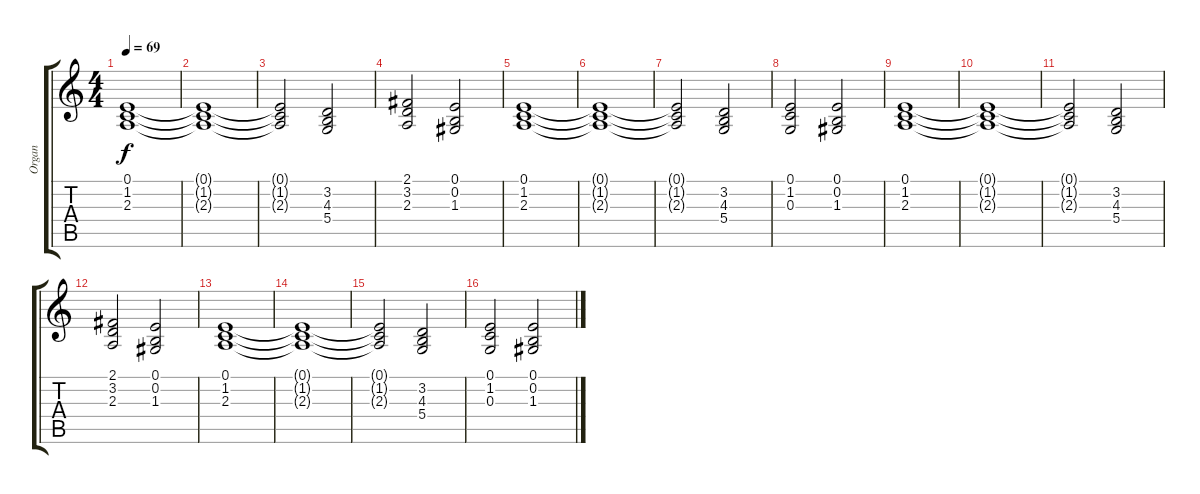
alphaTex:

\track ("Organ" "Organ") {instrument drawbarorgan}
\staff {score tabs}
\tuning (E4 B3 G3 D3 A2 E2) {hide}
\ts (4 4)
\tempo 69
\clef g2
\ks c
(0.1 1.2 2.3).1{dy f} |
(0.1{t} 1.2{t} 2.3{t}).1 |
(0.1{t} 1.2{t} 2.3{t}).2 (3.2 4.3 5.4).2 |
(2.1 3.2 2.3).2 (0.1 0.2 1.3).2 |
(0.1 1.2 2.3).1 |
(0.1{t} 1.2{t} 2.3{t}).1 |
(0.1{t} 1.2{t} 2.3{t}).2 (3.2 4.3 5.4).2 |
(0.1 1.2 0.3).2 (0.1 0.2 1.3).2 |
(0.1 1.2 2.3).1 |
(0.1{t} 1.2{t} 2.3{t}).1 |
(0.1{t} 1.2{t} 2.3{t}).2 (3.2 4.3 5.4).2 |
(2.1 3.2 2.3).2 (0.1 0.2 1.3).2 |
(0.1 1.2 2.3).1 |
(0.1{t} 1.2{t} 2.3{t}).1 |
(0.1{t} 1.2{t} 2.3{t}).2 (3.2 4.3 5.4).2 |
(0.1 1.2 0.3).2 (0.1 0.2 1.3).2
